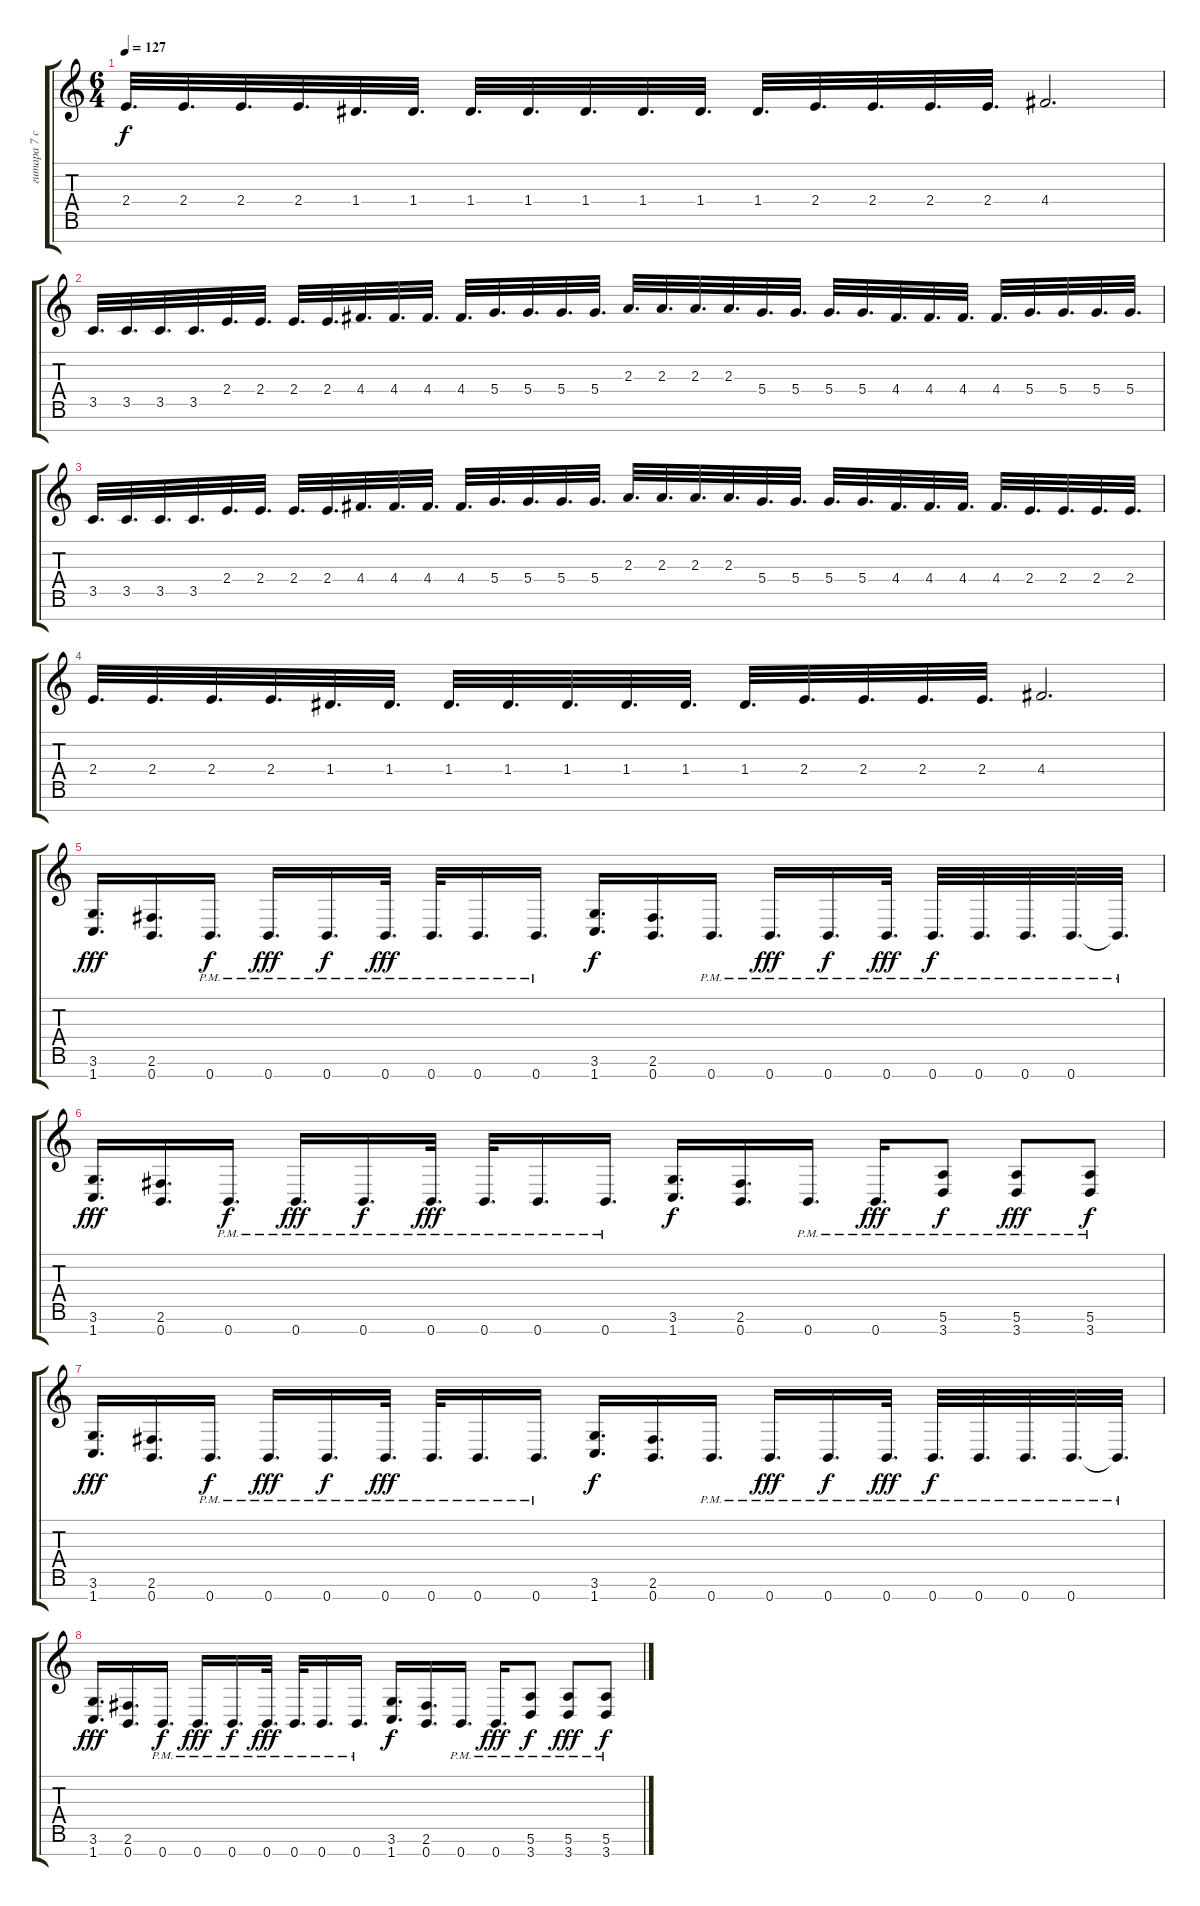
\track ("гитара 7 ст" "гитара 7 с") {instrument overdrivenguitar}
\staff {score tabs}
\tuning (E4 B3 G3 D3 A2 E2 B1) {hide}
\ts (6 4)
\tempo 127
\clef g2
\ks c
2.4.32{d dy f} 2.4.32{d} 2.4.32{d} 2.4.32{d} 1.4.32{d} 1.4.32{d} 1.4.32{d} 1.4.32{d} 1.4.32{d} 1.4.32{d} 1.4.32{d} 1.4.32{d} 2.4.32{d} 2.4.32{d} 2.4.32{d} 2.4.32{d} 4.4.2{d} |
3.5.32{d} 3.5.32{d} 3.5.32{d} 3.5.32{d} 2.4.32{d} 2.4.32{d} 2.4.32{d} 2.4.32{d} 4.4.32{d} 4.4.32{d} 4.4.32{d} 4.4.32{d} 5.4.32{d} 5.4.32{d} 5.4.32{d} 5.4.32{d} 2.3.32{d} 2.3.32{d} 2.3.32{d} 2.3.32{d} 5.4.32{d} 5.4.32{d} 5.4.32{d} 5.4.32{d} 4.4.32{d} 4.4.32{d} 4.4.32{d} 4.4.32{d} 5.4.32{d} 5.4.32{d} 5.4.32{d} 5.4.32{d} |
3.5.32{d} 3.5.32{d} 3.5.32{d} 3.5.32{d} 2.4.32{d} 2.4.32{d} 2.4.32{d} 2.4.32{d} 4.4.32{d} 4.4.32{d} 4.4.32{d} 4.4.32{d} 5.4.32{d} 5.4.32{d} 5.4.32{d} 5.4.32{d} 2.3.32{d} 2.3.32{d} 2.3.32{d} 2.3.32{d} 5.4.32{d} 5.4.32{d} 5.4.32{d} 5.4.32{d} 4.4.32{d} 4.4.32{d} 4.4.32{d} 4.4.32{d} 2.4.32{d} 2.4.32{d} 2.4.32{d} 2.4.32{d} |
2.4.32{d} 2.4.32{d} 2.4.32{d} 2.4.32{d} 1.4.32{d} 1.4.32{d} 1.4.32{d} 1.4.32{d} 1.4.32{d} 1.4.32{d} 1.4.32{d} 1.4.32{d} 2.4.32{d} 2.4.32{d} 2.4.32{d} 2.4.32{d} 4.4.2{d} |
(3.6 1.7).16{d dy fff} (2.6 0.7).16{d} 0.7{pm}.16{d dy f} 0.7{pm}.16{d dy fff} 0.7{pm}.16{d dy f} 0.7{pm}.32{d dy fff} 0.7{pm}.32{d} 0.7{pm}.16{d} 0.7{pm}.16{d} (3.6 1.7).16{d dy f} (2.6 0.7).16{d} 0.7{pm}.16{d} 0.7{pm}.16{d dy fff} 0.7{pm}.16{d dy f} 0.7{pm}.32{d dy fff} 0.7{pm}.32{d dy f} 0.7{pm}.32{d} 0.7{pm}.32{d} 0.7{pm}.32{d} 0.7{pm t}.32{d} |
(3.6 1.7).16{d dy fff} (2.6 0.7).16{d} 0.7{pm}.16{d dy f} 0.7{pm}.16{d dy fff} 0.7{pm}.16{d dy f} 0.7{pm}.32{d dy fff} 0.7{pm}.32{d} 0.7{pm}.16{d} 0.7{pm}.16{d} (3.6 1.7).16{d dy f} (2.6 0.7).16{d} 0.7{pm}.16{d} 0.7{pm}.16{d dy fff} (5.6{pm} 3.7{pm}).8{dy f} (5.6{pm} 3.7{pm}).8{dy fff} (5.6{pm} 3.7{pm}).8{dy f} |
(3.6 1.7).16{d dy fff} (2.6 0.7).16{d} 0.7{pm}.16{d dy f} 0.7{pm}.16{d dy fff} 0.7{pm}.16{d dy f} 0.7{pm}.32{d dy fff} 0.7{pm}.32{d} 0.7{pm}.16{d} 0.7{pm}.16{d} (3.6 1.7).16{d dy f} (2.6 0.7).16{d} 0.7{pm}.16{d} 0.7{pm}.16{d dy fff} 0.7{pm}.16{d dy f} 0.7{pm}.32{d dy fff} 0.7{pm}.32{d dy f} 0.7{pm}.32{d} 0.7{pm}.32{d} 0.7{pm}.32{d} 0.7{pm t}.32{d} |
(3.6 1.7).16{d dy fff} (2.6 0.7).16{d} 0.7{pm}.16{d dy f} 0.7{pm}.16{d dy fff} 0.7{pm}.16{d dy f} 0.7{pm}.32{d dy fff} 0.7{pm}.32{d} 0.7{pm}.16{d} 0.7{pm}.16{d} (3.6 1.7).16{d dy f} (2.6 0.7).16{d} 0.7{pm}.16{d} 0.7{pm}.16{d dy fff} (5.6{pm} 3.7{pm}).8{dy f} (5.6{pm} 3.7{pm}).8{dy fff} (5.6{pm} 3.7{pm}).8{dy f}
